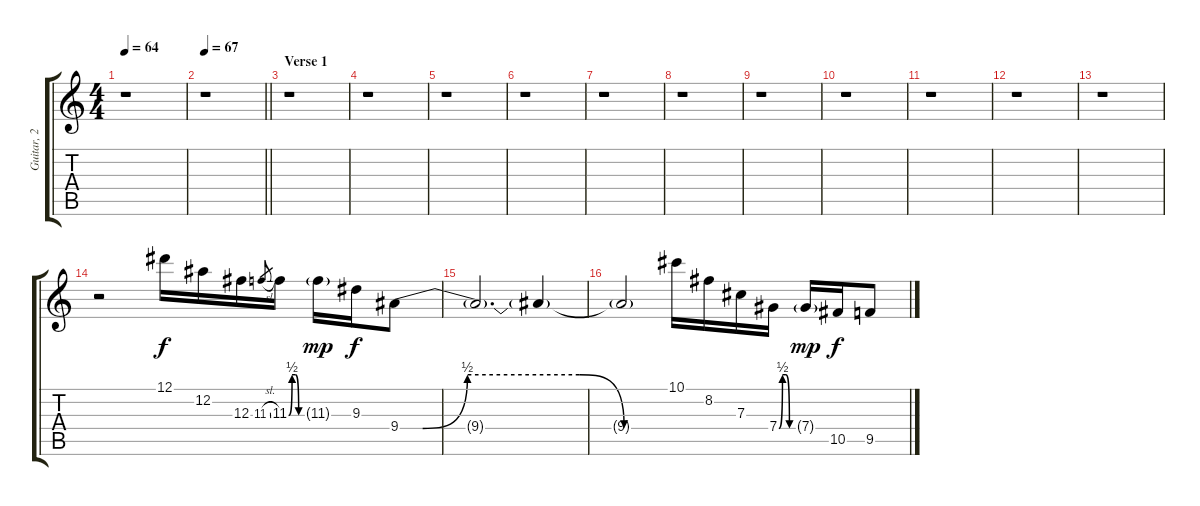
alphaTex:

\track ("Guitar, 2" "Guitar, 2") {instrument overdrivenguitar}
\staff {score tabs}
\tuning (Eb4 Bb3 Gb3 Db3 Ab2 Eb2) {hide}
\ts (4 4)
\tempo 64
\clef g2
\ks c
r.1{dy f} |
\tempo 67
\barLineRight lightlight
r.1 |
\section ("" "Verse 1")
r.1 |
r.1 |
r.1 |
r.1 |
r.1 |
r.1 |
r.1 |
r.1 |
r.1 |
r.1 |
r.1 |
r.2 12.1.16 12.2.16 12.3.16 11.3{sl}.8{gr} 11.3{be (custom 0 0 15 2 30 2 45 0 60 0)}.16 11.3{g}.16{dy mp} 9.3.16{dy f} 9.4{be (custom 0 0 5 0 15 2 40 2 50 0 60 0)}.8 |
9.4{t}.2{d} 9.4{t}.4 |
9.4{t}.2 10.1.16 8.2.16 7.3.16 7.4{be (custom 0 0 15 2 30 2 45 0 60 0)}.16 7.4{g}.16{dy mp} 10.5.16{dy f} 9.5.8
